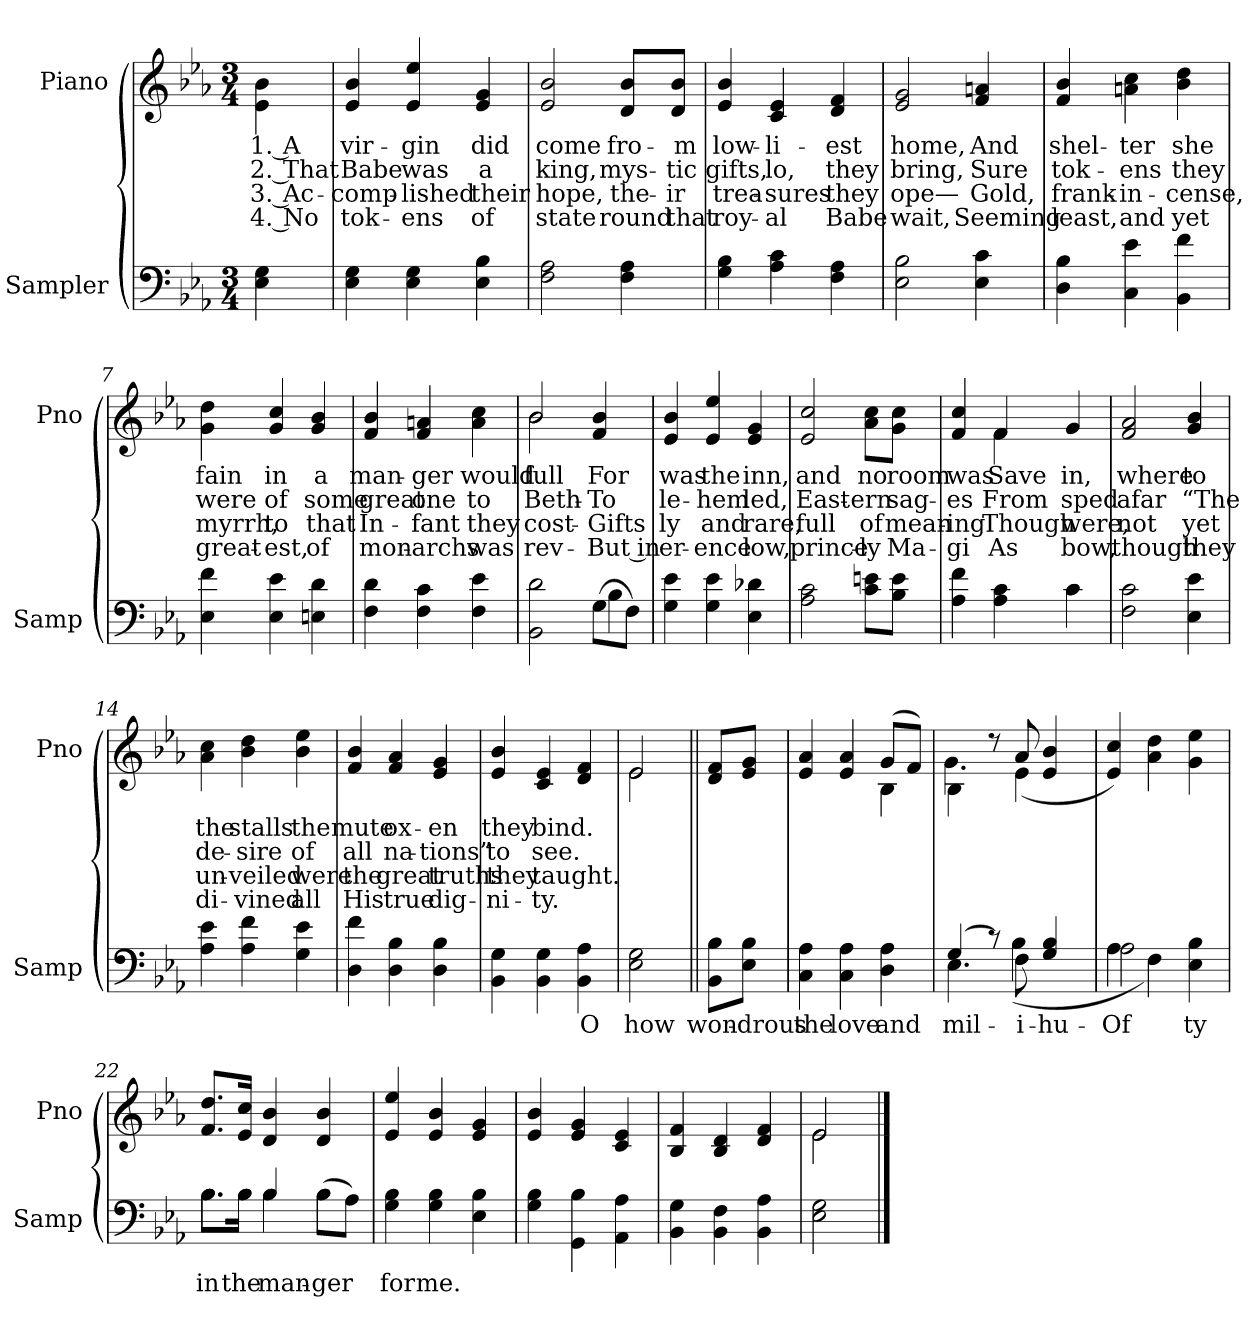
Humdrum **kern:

**kern	**text	**kern	**text	**text	**text	**text
*part2	*part2	*part1	*part1	*part1	*part1	*part1
*staff2	*staff2	*staff1	*staff1	*staff1	*staff1	*staff1
*I"Sampler	*	*I"Piano	*	*	*	*
*I'Samp	*	*I'Pno	*	*	*	*
*clefF4	*	*clefG2	*	*	*	*
*k[b-e-a-]	*	*k[b-e-a-]	*	*	*	*
*E-:	*	*E-:	*	*	*	*
*M3/4	*	*M3/4	*	*	*	*
=1	=1	=1	=1	=1	=1	=1
4E- 4G	.	4e-\ 4b-\	1. A	2. That	3. Ac-	4. No
=2	=2	=2	=2	=2	=2	=2
4E- 4G	.	4e- 4b-	vir-	Babe	-comp-	tok-
4E- 4G	.	4e- 4ee-	-gin	was	-lished	-ens
4E- 4B-	.	4e- 4g	did	a	their	of
=3	=3	=3	=3	=3	=3	=3
2F 2A-	.	2e- 2b-	come	king,	hope,	state
4F 4A-	.	8d/ 8b-/L	fro-	mys-	the-	round
.	.	8d/ 8b-/J	-m	-tic	-ir	that
=4	=4	=4	=4	=4	=4	=4
4G 4B-	.	4e- 4b-	low-	gifts,	trea-	roy-
4A- 4c	.	4c 4e-	-li-	lo,	-sures	-al
4F 4A-	.	4d 4f	-est	they	they	Babe
=5	=5	=5	=5	=5	=5	=5
2E- 2B-	.	2e- 2g	home,	bring,	ope—	wait,
4E- 4c	.	4f 4an	And	Sure	Gold,	Seeming
=6	=6	=6	=6	=6	=6	=6
4D 4B-	.	4f 4b-	shel-	tok-	frank-	least,
4C 4e-	.	4an 4cc	-ter	-ens	-in-	and
4BB- 4f	.	4b- 4dd	she	they	-cense,	yet
=7	=7	=7	=7	=7	=7	=7
4E- 4f	.	4g 4dd	fain	were	myrrh,	great-
4E- 4e-	.	4g 4cc	in	of	to	-est,
4En 4d	.	4g 4b-	a	some	that	of
=8	=8	=8	=8	=8	=8	=8
4F 4d	.	4f 4b-	man-	great	In-	mon-
4F 4c	.	4f 4an	-ger	one	-fant	-archs
4F 4e-	.	4a 4cc	would	to	they	was
=9	=9	=9	=9	=9	=9	=9
*^	*	*^	*	*	*	*
2BB- 2d	2ryy	.	2b-/	2b-	full	Beth-	cost-	rev-
(8G\L	4B-	.	4f 4b-	4ryy	For	To	Gifts	But in
8F\J)	.	.	.	.	.	.	.	.
*v	*v	*	*	*	*	*	*	*
*	*	*v	*v	*	*	*	*
=10	=10	=10	=10	=10	=10	=10
4G 4e-	.	4e- 4b-	was	-le-	-ly	-er-
4G 4e-	.	4e- 4ee-	the	-hem	and	-ence
4E- 4d-X	.	4e- 4g	inn,	led,	rare,	low,
=11	=11	=11	=11	=11	=11	=11
2A- 2c	.	2e- 2cc	and	East-	full	prince-
8c\ 8en\L	.	8a-\ 8cc\L	no	-ern	of	-ly
8B-\ 8e\J	.	8g\ 8cc\J	room	sag-	mean-	Ma-
=12	=12	=12	=12	=12	=12	=12
*^	*	*^	*	*	*	*
4A- 4f	2ryy	.	4f 4cc	4ryy	was	-es	-ing	-gi
4A- 4c	.	.	4f/	4f	Save	From	Though	As
4c\	4c	.	4g	4ryy	-in,	sped	were,	bow,
*v	*v	*	*	*	*	*	*	*
*	*	*v	*v	*	*	*	*
=13	=13	=13	=13	=13	=13	=13
2F 2c	.	2f 2a-	where	afar	not	though
4E- 4e-	.	4g 4b-	to	“The	yet	they
=14	=14	=14	=14	=14	=14	=14
4A- 4e-	.	4a- 4cc	the	de-	un-	di-
4A- 4f	.	4b- 4dd	stalls	-sire	-veiled	-vined
4G 4e-	.	4b- 4ee-	the	of	were	all
=15	=15	=15	=15	=15	=15	=15
4D 4f	.	4f 4b-	mute	all	the	His
4D 4B-	.	4f 4a-	ox-	na-	great	true
4D 4B-	.	4e- 4g	-en	-tions”	truths	dig-
=16	=16	=16	=16	=16	=16	=16
4BB- 4G	.	4e- 4b-	they	to	they	-ni-
4BB- 4G	.	4c 4e-	bind.	see.	taught.	-ty.
4BB- 4A-	O	4d 4f	.	.	.	.
=17	=17	=17	=17	=17	=17	=17
*	*	*^	*	*	*	*
2E- 2G	how	2e-/	2e-	.	.	.	.
=18||	=18||	=18||	=18||	=18||	=18||	=18||	=18||
!	!	!LO:TX:t=Refrain	!	!	!	!	!
*	*	*v	*v	*	*	*	*
8BB-\ 8B-\L	won-	8d/ 8f/L	.	.	.	.
8E-\ 8B-\J	-drous	8e-/ 8g/J	.	.	.	.
=19	=19	=19	=19	=19	=19	=19
*	*	*^	*	*	*	*
4C 4A-	the	4e- 4a-	2ryy	.	.	.	.
4C 4A-	love	4e- 4a-	.	.	.	.	.
4D 4A-	and	(8g/L	4B-	.	.	.	.
.	.	8f/J)	.	.	.	.	.
=20	=20	=20	=20	=20	=20	=20	=20
*^	*	*	*	*	*	*	*
(4G/	4.E-	-mil-	4B-\	4.g	.	.	.	.
8r)	.	.	8r	.	.	.	.	.
8F\	(4B-	-i-	8a-/	(4e-	.	.	.	.
4G 4B-	.	hu-	4e- 4b-	.	.	.	.	.
.	8ryy	.	.	8ryy	.	.	.	.
*	*	*	*v	*v	*	*	*	*
=21	=21	=21	=21	=21	=21	=21	=21
4A-\	2A-	Of	4e- 4cc)	.	.	.	.
4F\)	.	.	4a- 4dd	.	.	.	.
4E- 4B-	4ryy	-ty	4g 4ee-	.	.	.	.
=22	=22	=22	=22	=22	=22	=22	=22
8.B-\L	8.B-\L	in	8.f/ 8.dd/L	.	.	.	.
16B-\Jk	16B-\Jk	the	16e-/ 16cc/Jk	.	.	.	.
4B-/	4B-	man-	4d 4b-	.	.	.	.
(8B-\L	4B-	-ger	4d 4b-	.	.	.	.
8A-\J)	.	.	.	.	.	.	.
*v	*v	*	*	*	*	*	*
=23	=23	=23	=23	=23	=23	=23
4G 4B-	for	4e- 4ee-	.	.	.	.
4G 4B-	me.	4e- 4b-	.	.	.	.
4E- 4B-	.	4e- 4g	.	.	.	.
=24	=24	=24	=24	=24	=24	=24
4G 4B-	.	4e- 4b-	.	.	.	.
4GG 4B-	.	4e- 4g	.	.	.	.
4AA- 4A-	.	4c 4e-	.	.	.	.
=25	=25	=25	=25	=25	=25	=25
4BB- 4G	.	4B- 4f	.	.	.	.
4BB- 4F	.	4B- 4d	.	.	.	.
4BB- 4A-	.	4d 4f	.	.	.	.
=26	=26	=26	=26	=26	=26	=26
*	*	*^	*	*	*	*
2E- 2G	.	2e-/	2e-	.	.	.	.
*	*	*v	*v	*	*	*	*
==	==	==	==	==	==	==
*-	*-	*-	*-	*-	*-	*-
